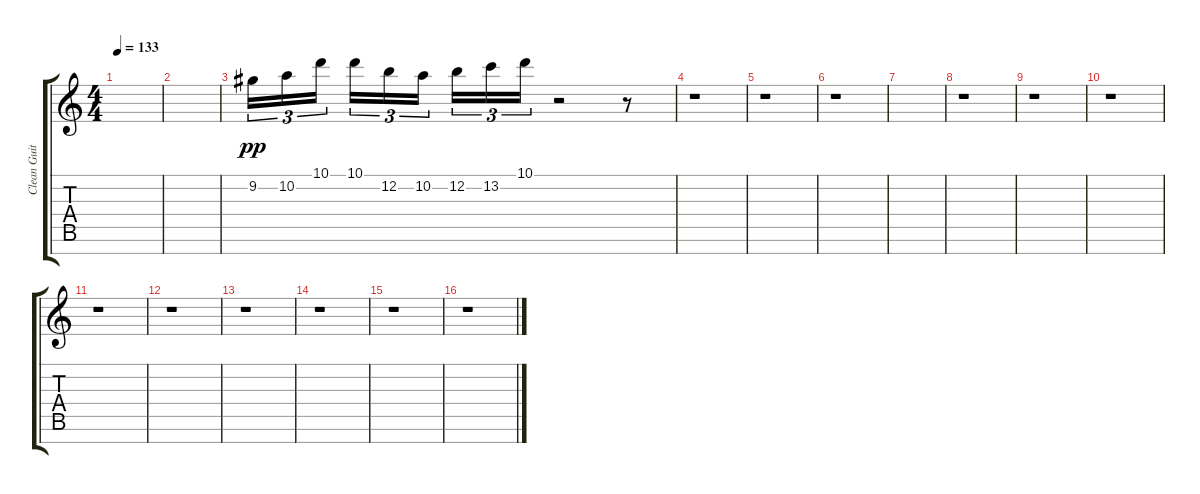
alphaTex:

\track ("Clean Guitar" "Clean Guit") {instrument electricguitarclean}
\staff {score tabs}
\tuning (E4 B3 G3 D3 A2 E2 B1) {hide}
\ts (4 4)
\tempo 133
\clef g2
\ks c
|
|
9.2.16{tu (3 2) dy pp} 10.2.16{tu (3 2)} 10.1.16{tu (3 2) beam splitsecondary} 10.1.16{tu (3 2)} 12.2.16{tu (3 2)} 10.2.16{tu (3 2)} 12.2.16{tu (3 2)} 13.2.16{tu (3 2)} 10.1.16{tu (3 2)} r.2 r.8 |
r.1 |
r.1 |
r.1 |
|
r.1 |
r.1 |
r.1 |
r.1 |
r.1 |
r.1 |
r.1 |
r.1 |
r.1
